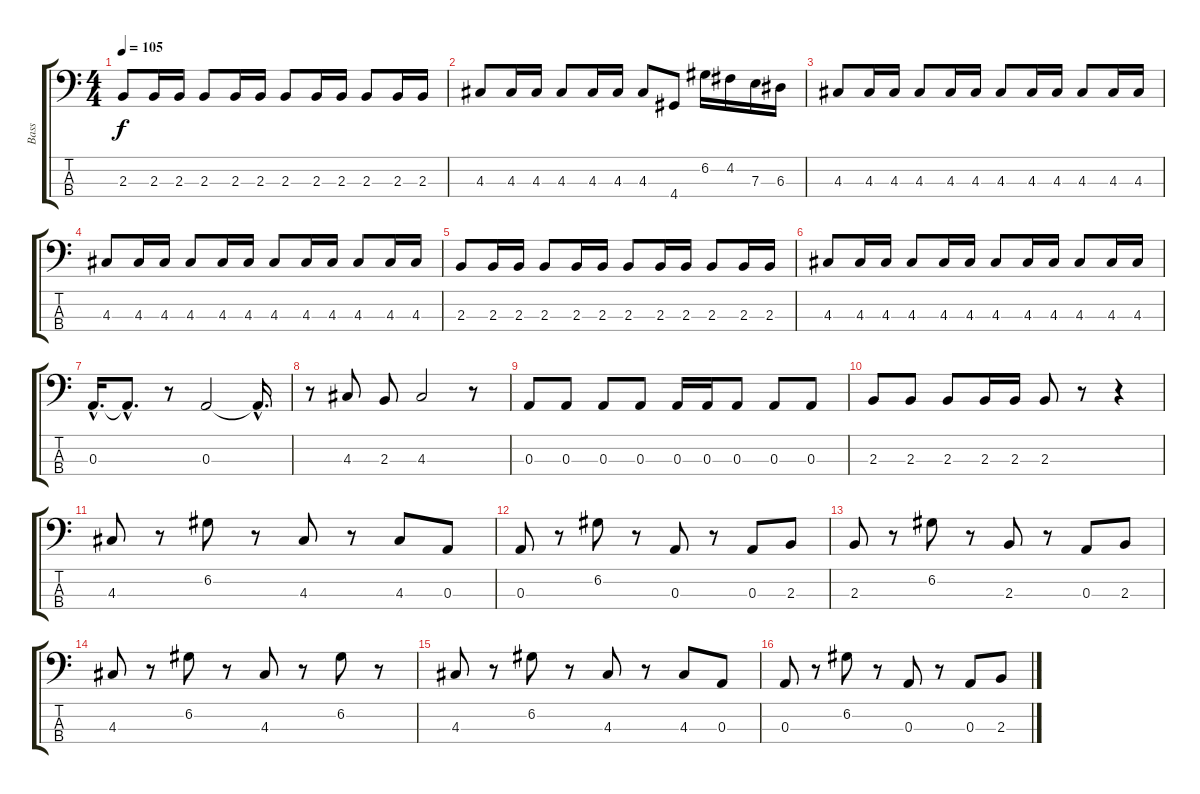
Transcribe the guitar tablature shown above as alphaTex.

\track ("Bass" "Bass") {instrument acousticbass}
\staff {score tabs}
\tuning (G2 D2 A1 E1) {hide}
\ts (4 4)
\tempo 105
\clef f4
\ks c
2.3.8{dy f} 2.3.16 2.3.16 2.3.8 2.3.16 2.3.16 2.3.8 2.3.16 2.3.16 2.3.8 2.3.16 2.3.16 |
4.3.8 4.3.16 4.3.16 4.3.8 4.3.16 4.3.16 4.3.8 4.4.8 6.2.16 4.2.16 7.3.16 6.3.16 |
4.3.8 4.3.16 4.3.16 4.3.8 4.3.16 4.3.16 4.3.8 4.3.16 4.3.16 4.3.8 4.3.16 4.3.16 |
4.3.8 4.3.16 4.3.16 4.3.8 4.3.16 4.3.16 4.3.8 4.3.16 4.3.16 4.3.8 4.3.16 4.3.16 |
2.3.8 2.3.16 2.3.16 2.3.8 2.3.16 2.3.16 2.3.8 2.3.16 2.3.16 2.3.8 2.3.16 2.3.16 |
4.3.8 4.3.16 4.3.16 4.3.8 4.3.16 4.3.16 4.3.8 4.3.16 4.3.16 4.3.8 4.3.16 4.3.16 |
0.3{hac}.16{d} 0.3{hac t}.8{d} r.8 0.3.2 0.3{hac t}.16{d} |
r.8 4.3.8 2.3.8 4.3.2 r.8 |
0.3.8 0.3.8 0.3.8 0.3.8 0.3.16 0.3.16 0.3.8 0.3.8 0.3.8 |
2.3.8 2.3.8 2.3.8 2.3.16 2.3.16 2.3.8 r.8 r.4 |
4.3.8 r.8 6.2.8 r.8 4.3.8 r.8 4.3.8 0.3.8 |
0.3.8 r.8 6.2.8 r.8 0.3.8 r.8 0.3.8 2.3.8 |
2.3.8 r.8 6.2.8 r.8 2.3.8 r.8 0.3.8 2.3.8 |
4.3.8 r.8 6.2.8 r.8 4.3.8 r.8 6.2.8 r.8 |
4.3.8 r.8 6.2.8 r.8 4.3.8 r.8 4.3.8 0.3.8 |
0.3.8 r.8 6.2.8 r.8 0.3.8 r.8 0.3.8 2.3.8
